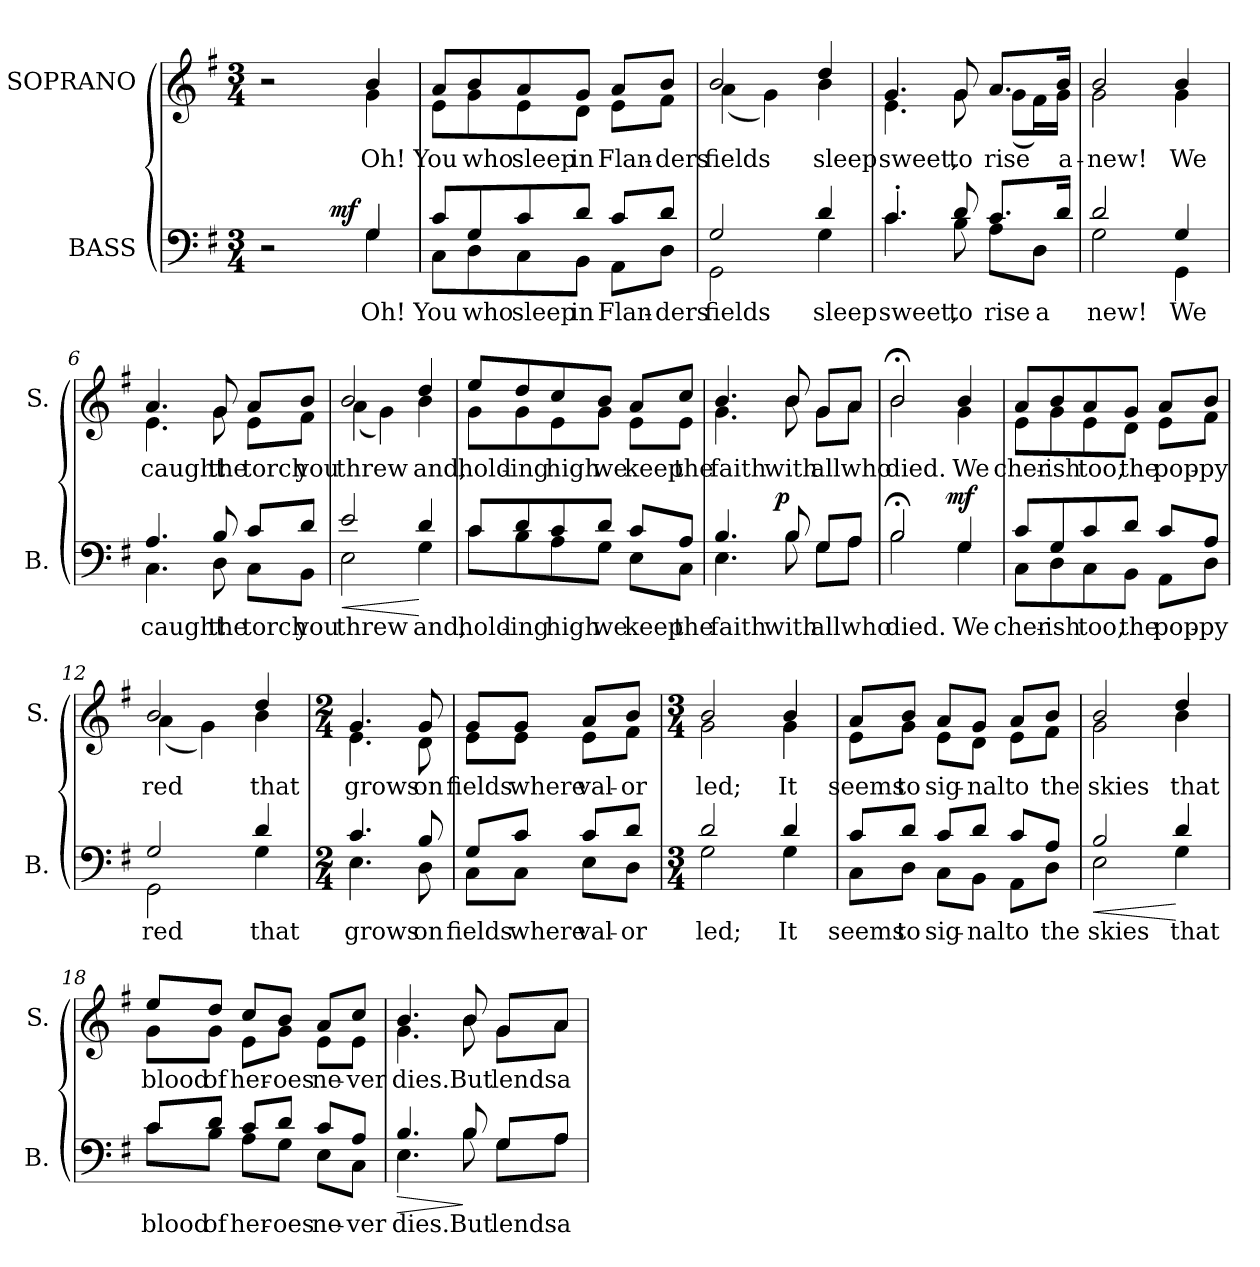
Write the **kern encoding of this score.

**kern	**text	**dynam	**kern	**text
*part2	*part2	*part2	*part1	*part1
*staff2	*staff2	*staff2	*staff1	*staff1
*I"BASS	*	*	*I"SOPRANO	*
*I'B.	*	*	*I'S.	*
!!LO:PB:g=z
*stria5	*	*	*stria5	*
*clefF4	*	*	*clefG2	*
*k[f#]	*	*	*k[f#]	*
*G:	*	*	*G:	*
*M3/4	*	*	*M3/4	*
=1	=1	=1	=1	=1
*^	*	*	*^	*
*	*^	*	*	*	*	*
2r	2ryy	4.ryy	.	.	2r	2ryy	.
!	!	!	!	!LO:DY:a	!	!	!
.	.	4.ryy	.	mf	.	.	.
!	!	!	!LO:LY:b:cj	!	!	!	!LO:LY:b:cj
4G/	4G\	.	Oh!	.	4b/	4g\	Oh!
=2	=2	=2	=2	=2	=2	=2	=2
!	!	!	!LO:LY:b:cj	!	!	!	!LO:LY:b:cj
*	*v	*v	*	*	*	*	*
8c/L	8C\L	You	.	8a/L	8e\L	You
!	!	!LO:LY:b:cj	!	!	!	!LO:LY:b:cj
8G/	8D\	who	.	8b/	8g\	who
!	!	!LO:LY:b:cj	!	!	!	!LO:LY:b:cj
8c/	8C\	sleep	.	8a/	8e\	sleep
!	!	!LO:LY:b:cj	!	!	!	!LO:LY:b:cj
8d/J	8BB\J	in	.	8g/J	8d\J	in
!	!	!LO:LY:b	!	!	!	!LO:LY:b
8c/L	8AA\L	Flan-	.	8a/L	8e\L	Flan-
!	!	!LO:LY:b:rj	!	!	!	!LO:LY:b:rj
8d/J	8D\J	-ders	.	8b/J	8f#\J	-ders
=3	=3	=3	=3	=3	=3	=3
!	!	!LO:LY:b:cj	!	!	!	!LO:LY:b:cj
2G/	2GG\	fields	.	2b/	(<4a\	fields
.	.	.	.	.	4g\)	.
!	!	!LO:LY:b:cj	!	!	!	!LO:LY:b:cj
4d/	4G\	sleep	.	4dd/	4b\	sleep
=4	=4	=4	=4	=4	=4	=4
!	!	!LO:LY:b:cj	!	!	!	!LO:LY:b:cj
4.c'</	4.c\	sweet,	.	4.g/	4.e\	sweet,
!	!	!LO:LY:b:cj	!	!	!	!LO:LY:b:cj
8d/	8B\	to	.	8g/	8g\	to
!	!	!LO:LY:b:cj	!	!	!	!LO:LY:b:cj
8.c/L	8A\L	rise	.	8.a/L	(<8g\L	rise
!	!	!LO:LY:b:cj	!	!	!	!
.	8D\J	a	.	.	16f#\)	.
!	!	!	!	!	!	!LO:LY:b:cj
16d/J	.	.	.	16b/J	16g\J	a-
!!LO:LB:g=z	!!
=5	=5	=5	=5	=5	=5	=5
!	!	!LO:LY:b:cj	!	!	!	!LO:LY:b:cj
2d/	2G\	new!	.	2b/	2g\	-new!
!	!	!LO:LY:b:cj	!	!	!	!LO:LY:b:cj
4G/	4GG\	We	.	4b/	4g\	We
=6	=6	=6	=6	=6	=6	=6
!	!	!LO:LY:b:cj	!	!	!	!LO:LY:b:cj
4.A/	4.C\	caught	.	4.a/	4.e\	caught
!	!	!LO:LY:b:cj	!	!	!	!LO:LY:b:cj
8B/	8D\	the	.	8g/	8g\	the
!	!	!LO:LY:b:cj	!	!	!	!LO:LY:b:cj
8c/L	8C\L	torch	.	8a/L	8e\L	torch
!	!	!LO:LY:b:cj	!	!	!	!LO:LY:b:cj
8d/J	8BB\J	you	.	8b/J	8f#\J	you
=7	=7	=7	=7	=7	=7	=7
!	!	!LO:LY:b:cj	!LO:HP:b	!	!	!LO:LY:b:cj
2e/	2E\	threw	<	2b/	(<4a\	threw
.	.	.	.	.	4g\)	.
!	!	!LO:LY:b:cj	!	!	!	!LO:LY:b:cj
4d/	4G\	and,	[	4dd/	4b\	and,
=8	=8	=8	=8	=8	=8	=8
!	!	!LO:LY:b:cj	!	!	!	!LO:LY:b:cj
8c/L	8c\L	hold-	.	8ee/L	8g\L	hold-
!	!	!LO:LY:b:cj	!	!	!	!LO:LY:b:cj
8d/	8B\	-ing	.	8dd/	8g\	-ing
!	!	!LO:LY:b:cj	!	!	!	!LO:LY:b:cj
8c/	8A\	high	.	8cc/	8e\	high
!	!	!LO:LY:b:cj	!	!	!	!LO:LY:b:cj
8d/J	8G\J	we	.	8b/J	8g\J	we
!	!	!LO:LY:b:cj	!	!	!	!LO:LY:b:cj
8c/L	8E\L	keep	.	8a/L	8e\L	keep
!	!	!LO:LY:b:cj	!	!	!	!LO:LY:b:cj
8A/J	8C\J	the	.	8cc/J	8e\J	the
!!LO:LB:g=z	!!
=9	=9	=9	=9	=9	=9	=9
!	!	!LO:LY:b:cj	!	!	!	!LO:LY:b:cj
*	*^	*	*	*	*	*
4.B/	4.E\	4ryy	faith	.	4.b/	4.g\	faith
.	.	16.ryy	.	.	.	.	.
!	!	!	!	!LO:DY:a	!	!	!
.	.	4ryy	.	p	.	.	.
!	!	!	!LO:LY:b:cj	!	!	!	!LO:LY:b:cj
8B/	8B\	.	with	.	8b/	8b\	with
!	!	!	!LO:LY:b:cj	!	!	!	!LO:LY:b:cj
8G/L	8G\L	.	all	.	8g/L	8g\L	all
.	.	8ryy	.	.	.	.	.
!	!	!	!LO:LY:b:cj	!	!	!	!LO:LY:b:cj
8A/J	8A\J	.	who	.	8a/J	8a\J	who
.	.	32ryy	.	.	.	.	.
=10	=10	=10	=10	=10	=10	=10	=10
!	!	!	!LO:LY:b:cj	!	!	!	!LO:LY:b:cj
2B;</	2B\	4...ryy	died.	.	2b;</	2b\	died.
!	!	!	!	!LO:DY:a	!	!	!
.	.	4ryy	.	mf	.	.	.
!	!	!	!LO:LY:b:cj	!	!	!	!LO:LY:b:cj
4G/	4G\	.	We	.	4b/	4g\	We
.	.	32ryy	.	.	.	.	.
=11	=11	=11	=11	=11	=11	=11	=11
!	!	!	!LO:LY:b:cj	!	!	!	!LO:LY:b:cj
*	*v	*v	*	*	*	*	*
8c/L	8C\L	cher-	.	8a/L	8e\L	cher-
!	!	!LO:LY:b:cj	!	!	!	!LO:LY:b:cj
8G/	8D\	-ish	.	8b/	8g\	-ish
!	!	!LO:LY:b:cj	!	!	!	!LO:LY:b:cj
8c/	8C\	too,	.	8a/	8e\	too,
!	!	!LO:LY:b:cj	!	!	!	!LO:LY:b:cj
8d/J	8BB\J	the	.	8g/J	8d\J	the
!	!	!LO:LY:b:cj	!	!	!	!LO:LY:b:cj
8c/L	8AA\L	pop-	.	8a/L	8e\L	pop-
!	!	!LO:LY:b:cj	!	!	!	!LO:LY:b:cj
8A/J	8D\J	-py	.	8b/J	8f#\J	-py
=12	=12	=12	=12	=12	=12	=12
!	!	!LO:LY:b:cj	!	!	!	!LO:LY:b:cj
2G/	2GG\	red	.	2b/	(<4a\	red
.	.	.	.	.	4g\)	.
!	!	!LO:LY:b:cj	!	!	!	!LO:LY:b:cj
4d/	4G\	that	.	4dd/	4b\	that
!!LO:LB:g=z	!!
=13	=13	=13	=13	=13	=13	=13
*M2/4	*	*	*	*M2/4	*	*
!	!	!LO:LY:b:cj	!	!	!	!LO:LY:b:cj
4.c/	4.E\	grows	.	4.g/	4.e\	grows
!	!	!LO:LY:b:cj	!	!	!	!LO:LY:b:cj
8B/	8D\	on	.	8g/	8d\	on
=14	=14	=14	=14	=14	=14	=14
!	!	!LO:LY:b:cj	!	!	!	!LO:LY:b:cj
8G/L	8C\L	fields	.	8g/L	8e\L	fields
!	!	!LO:LY:b:cj	!	!	!	!LO:LY:b:cj
8c/J	8C\J	where	.	8g/J	8e\J	where
!	!	!LO:LY:b:cj	!	!	!	!LO:LY:b:cj
8c/L	8E\L	val-	.	8a/L	8e\L	val-
!	!	!LO:LY:b:cj	!	!	!	!LO:LY:b:cj
8d/J	8D\J	-or	.	8b/J	8f#\J	-or
=15	=15	=15	=15	=15	=15	=15
*M3/4	*	*	*	*M3/4	*	*
!	!	!LO:LY:b:cj	!	!	!	!LO:LY:b:cj
2d/	2G\	led;	.	2b/	2g\	led;
!	!	!LO:LY:b:cj	!	!	!	!LO:LY:b:cj
4d/	4G\	It	.	4b/	4g\	It
=16	=16	=16	=16	=16	=16	=16
!	!	!LO:LY:b:cj	!	!	!	!LO:LY:b:cj
8c/L	8C\L	seems	.	8a/L	8e\L	seems
!	!	!LO:LY:b:cj	!	!	!	!LO:LY:b:cj
8d/J	8D\J	to	.	8b/J	8g\J	to
!	!	!LO:LY:b:cj	!	!	!	!LO:LY:b:cj
8c/L	8C\L	sig-	.	8a/L	8e\L	sig-
!	!	!LO:LY:b:cj	!	!	!	!LO:LY:b:cj
8d/J	8BB\J	-nal	.	8g/J	8d\J	-nal
!	!	!LO:LY:b:cj	!	!	!	!LO:LY:b:cj
8c/L	8AA\L	to	.	8a/L	8e\L	to
!	!	!LO:LY:b:cj	!	!	!	!LO:LY:b:cj
8A/J	8D\J	the	.	8b/J	8f#\J	the
!!LO:LB:g=z	!!
=17	=17	=17	=17	=17	=17	=17
!	!	!LO:LY:b:cj	!LO:HP:b	!	!	!LO:LY:b:cj
2B/	2E\	skies	<	2b/	2g\	skies
!	!	!LO:LY:b:cj	!	!	!	!LO:LY:b:cj
4d/	4G\	that	[	4dd/	4b\	that
=18	=18	=18	=18	=18	=18	=18
!	!	!LO:LY:b:cj	!	!	!	!LO:LY:b:cj
8c/L	8c\L	blood	.	8ee/L	8g\L	blood
!	!	!LO:LY:b:cj	!	!	!	!LO:LY:b:cj
8d/J	8B\J	of	.	8dd/J	8g\J	of
!	!	!LO:LY:b:cj	!	!	!	!LO:LY:b:cj
8c/L	8A\L	her-	.	8cc/L	8e\L	her-
!	!	!LO:LY:b:cj	!	!	!	!LO:LY:b:cj
8d/J	8G\J	-oes	.	8b/J	8g\J	-oes
!	!	!LO:LY:b:cj	!	!	!	!LO:LY:b:cj
8c/L	8E\L	ne-	.	8a/L	8e\L	ne-
!	!	!LO:LY:b:cj	!	!	!	!LO:LY:b:cj
8A/J	8C\J	-ver	.	8cc/J	8e\J	-ver
=19	=19	=19	=19	=19	=19	=19
!	!	!LO:LY:b:cj	!LO:HP:b	!	!	!LO:LY:b:cj
4.B/	4.E\	dies.	>	4.b/	4.g\	dies.
!	!	!LO:LY:b:cj	!	!	!	!LO:LY:b:cj
8B/	8B\	But	]	8b/	8b\	But
!	!	!LO:LY:b:cj	!	!	!	!LO:LY:b:cj
8G/L	8G\L	lends	.	8g/L	8g\L	lends
!	!	!LO:LY:b:cj	!	!	!	!LO:LY:b:cj
8A/J	8A\J	a	.	8a/J	8a\J	a
*v	*v	*	*	*	*	*
*	*	*	*v	*v	*
=	=	=	=	=
*-	*-	*-	*-	*-
